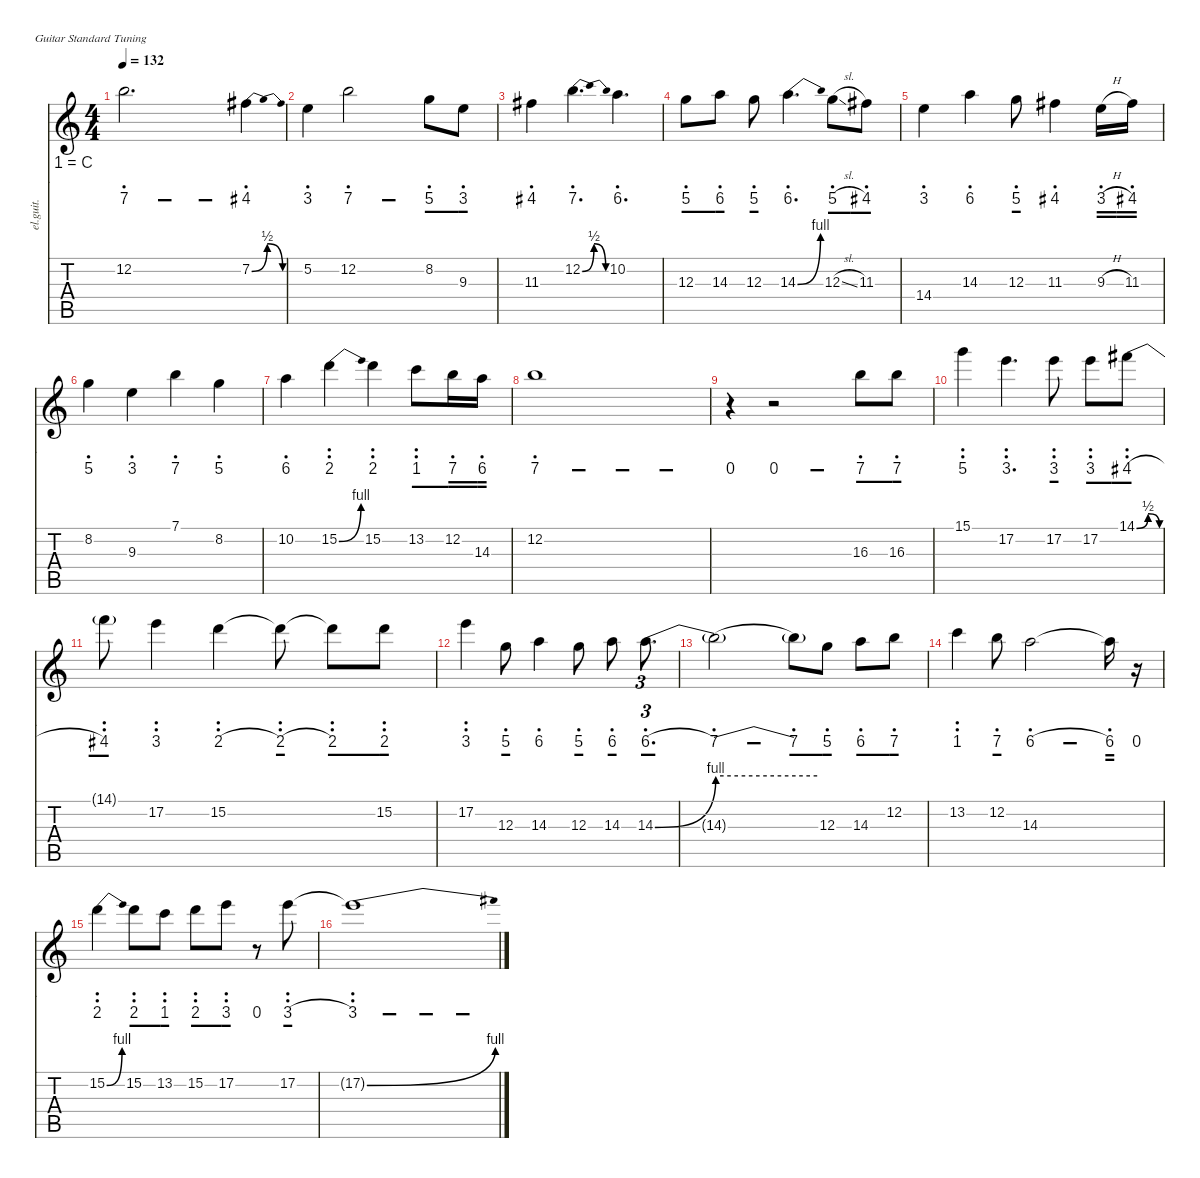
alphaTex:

\defaultSystemsLayout 4
\hideDynamics
\bracketExtendMode nobrackets
\track ("Lead" "el.guit.") {instrument electricguitarclean}
\staff {score tabs numbered}
\tuning (E4 B3 G3 D3 A2 E2)
\ts (4 4)
\tempo 132
\clef g2
\ks c
12.2{t}.2{d dy f beam Down} 7.2{be (bendrelease 0 0 24 2 30.599999999999998 2 44.4 0) acc #}.4{dy mf beam Down} |
5.2.4{dy f beam Down} 12.2.2{beam Down} 8.2.8{beam Down} 9.3.8{beam Down} |
11.3{acc #}.4{beam Down} 12.2{be (bendrelease 0 0 9.999999599999999 2 37.0000008 2 60 0)}.4{d beam Down} 10.2.4{d beam Down} |
12.3.8{beam Down} 14.3.8{beam Down} 12.3.8{beam Down} 14.3{be (bend 0 0 60 4)}.4{d beam Down} 12.3{sl}.8{beam Down} 11.3{acc #}.8{beam Down} |
14.4.4{beam Down} 14.3.4{beam Down} 12.3.8{beam Down} 11.3{acc #}.4{beam Down} 9.3{h}.16{beam Down} 11.3{acc #}.16{beam Down} |
8.2.4{beam Down} 9.3.4{beam Down} 7.1.4{beam Down} 8.2.4{beam Down} |
10.2.4{beam Down} 15.2{be (bend 0 0 15 4)}.4{beam Down} 15.2.4{beam Down} 13.2.8{dy mf beam Down} 12.2.16{dy f beam Down} 14.3.16{beam Down} |
12.2.1{beam Down} |
r.4{beam Down} r.2{beam Down} 16.3.8{beam Down} 16.3.8{beam Down} |
15.1.4{beam Down} 17.2.4{d beam Down} 17.2.8{beam Down} 17.2.8{beam Down} 14.1{be (bendrelease 0 0 23.4 2 27.599999999999998 2 45 0) acc #}.8{beam Down} |
14.1{t acc #}.8{beam Down} 17.2.4{beam Down} 15.2.4{beam Down} 15.2{t}.8{beam Down} 15.2{t}.8{beam Down} 15.2.8{beam Down} |
17.2.4{beam Down} 12.3.8{beam Down} 14.3.4{beam Down} 12.3.8{beam Down} 14.3.8{beam Down} 14.3{be (bend 0 0 60 4)}.8{d tu (3 2) beam Down} |
14.3{be (hold 0 4 60 4) t}.2{beam Down} 14.3{be (hold 0 4 60 4) t}.8{beam Down} 12.3.8{beam Down} 14.3.8{beam Down} 12.2.8{beam Down} |
13.2.4{beam Down} 12.2.8{beam Down} 14.3.2{beam Down} 14.3{t}.16{beam Down} r.16{beam Down} |
15.2{be (bend 0 0 15 4)}.4{beam Down} 15.2.8{beam Down} 13.2.8{beam Down} 15.2.8{beam Down} 17.2.8{beam Down} r.8{beam Down} 17.2.8{beam Down} |
17.2{be (bend 0 0 15 4) t}.1{beam Down}
